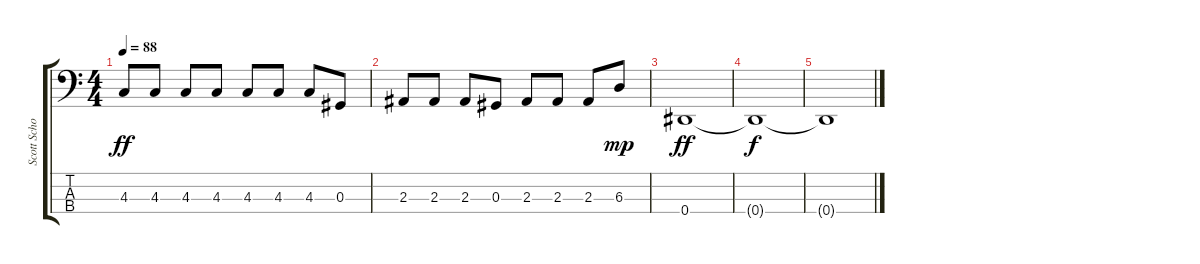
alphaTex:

\track ("Scott Schoenbeck" "Scott Scho") {instrument electricbassfinger}
\staff {score tabs}
\tuning (Gb2 Db2 Ab1 Eb1) {hide}
\ts (4 4)
\tempo 88
\clef f4
\ks c
4.3.8{dy ff} 4.3.8 4.3.8 4.3.8 4.3.8 4.3.8 4.3.8 0.3.8 |
2.3.8 2.3.8 2.3.8 0.3.8 2.3.8 2.3.8 2.3.8 6.3.8{dy mp} |
0.4.1{dy ff} |
0.4{t}.1{dy f} |
0.4{t}.1
